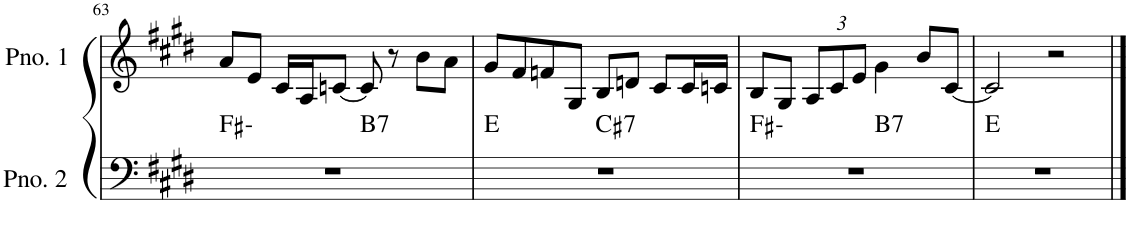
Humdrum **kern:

**kern	**harte	**kern
*part2	*part2	*part1
*staff2	*	*staff1
*I"ピアノ 2	*	*I"ピアノ 1
!!LO:PB:g=z
*clefF4	*	*clefG2
*k[f#c#g#d#]	*	*k[f#c#g#d#]
*M4/4	*	*M4/4
=63	=63	=63
*^	*	*
1r	2ryy	F#:min	8a/L
.	.	.	8e/J
.	.	.	16c#/LL
.	.	.	16A/J
.	.	.	[8cn/J
!	!	!LO:H:kt=7	!
.	2ryy	B:7	8c/]
.	.	.	8r
.	.	.	8b\L
.	.	.	8a\J
=64	=64	=64	=64
1r	2ryy	E:maj	8g#/L
.	.	.	8f#/
.	.	.	8fn/
.	.	.	8G#/J
!	!	!LO:H:kt=7	!
.	2ryy	C#:7	8B/L
.	.	.	8dn/J
.	.	.	8c#/L
.	.	.	16c#/L
.	.	.	16cn/JJ
=65	=65	=65	=65
1r	2ryy	F#:min	8B/L
.	.	.	8G#/J
*	*	*	*Xbrackettup
.	.	.	12A/L
.	.	.	12c#/
.	.	.	12e/J
!	!	!LO:H:kt=7	!
.	2ryy	B:7	4g#\
.	.	.	8b/L
.	.	.	[8c#/J
*v	*v	*	*
=66	=66	=66
1r	E:maj	2c#/]
.	.	2r
==	==	==
*-	*-	*-
